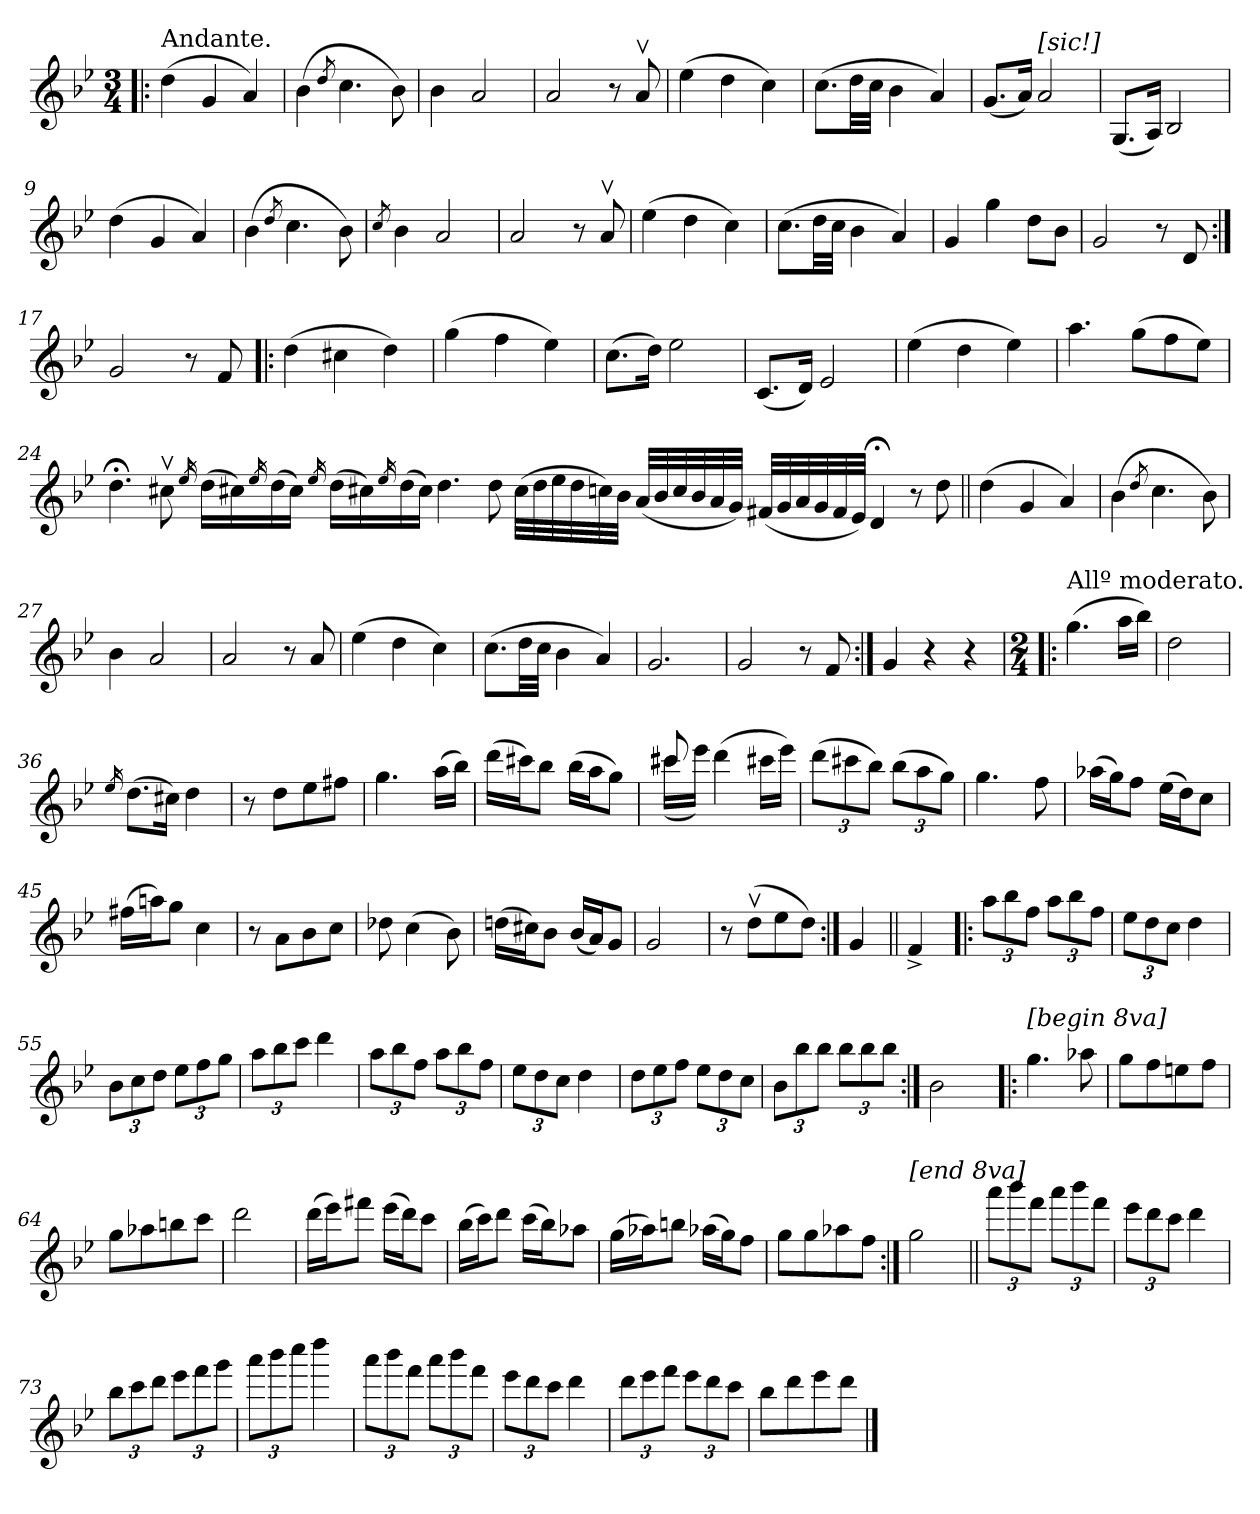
**kern
*part1
*staff1
*k[b-e-]
*g:
*M3/4
=1!|:
!LO:TX:a:t=Andante.
(4dd
4g
4a)
=2
(4b-
8qdd
4.cc
8b-)
=3
4b-
2a
=4
2a
8r
8av
=5
(4ee-
4dd
4cc)
=6
(8.ccL
32dd
32ccJ
4b-
4a)
!!LO:LB:g=z
=7
(8.gL
16aJ)
!LO:TX:a:t=[sic!]
2a
=8
(8.GL
16AJ)
2B-
=9
(4dd
4g
4a)
=10
(4b-
8qdd
4.cc
8b-)
=11
8qcc
4b-
2a
=12
2a
8r
8av
=13
(4ee-
4dd
4cc)
!!LO:LB:g=z
=14
(8.ccL
32dd
32ccJ
4b-
4a)
=15
4g
4gg
8ddL
8b-J
=16
2g
8r
8d
=17:|!
2g
8r
8f
=18!|:
(4dd
4cc#X
4dd)
=19
(4gg
4ff
4ee-)
=20
(8.ccL
16ddJ)
2ee-
!!LO:LB:g=z
=21
(8.cL
16dJ)
2e-
=22
(4ee-
4dd
4ee-)
=23
4.aa
(8ggL
8ff
8ee-J)
=24
4.dd;<
8cc#Xv
16qee-
(16ddL
16cc#X)
16qee-
(16dd
16cc#J)
16qee-
(16ddL
16cc#X)
16qee-
(16dd
16cc#J)
4.dd
8dd
(32cc#L
32dd
32ee-
32dd
32ccn)
32b-J
(32aL
32b-
32cc
32b-
32a
32gJ)
(32f#XL
32g
32a
32g
32f#
32e-J)
4d;<
8r
8dd
!!LO:LB:g=z
=25||
(4dd
4g
4a)
=26
(4b-
8qdd
4.cc
8b-)
!!LO:LB:g=z
=27
4b-
2a
=28
2a
8r
8a
=29
(4ee-
4dd
4cc)
=30
(8.ccL
32dd
32ccJ
4b-
4a)
=31
2.g
=32
2g
8r
8f
=33:|!
4g
4r
4r
!!LO:LB:g=z
=34!|:
*M2/4
!LO:TX:a:t=Allº moderato.
(4.gg
16aaL
16bb-J)
=35
2dd
=36
16qee-
(8.ddL
16cc#XJ)
4dd
=37
8r
8ddL
8ee-
8ff#XJ
=38
4.gg
(16aaL
16bb-J)
=39
(16dddL
16ccc#X)
8bb-J
(16bb-L
16aa
8ggJ)
=40
*^
8ccc#X	(16ccc#XL
.	16eee-J)
(4ddd	4.ryy
16ccc#XL	.
16eee-J)	.
*v	*v
!!LO:LB:g=z
=42
(12dddL
12ccc#X
12bb-J)
(12bb-L
12aa
12ggJ)
=43
4.gg
8ff
=44
(16aa-XL
16gg)
8ffJ
(16ee-L
16dd)
8ccJ
=45
(16ff#XL
16aan)
8ggJ
4cc
=46
8r
8aL
8b-
8ccJ
=47
8dd-X
(4cc
8b-)
!!LO:LB:g=z
=48
(16ddnL
16cc#X)
8b-J
(16b-L
16a)
8gJ
=49
2g
=50
8r
(8ddvL
8ee-
8ddJ)
=51:|!
4g
=52||
4f^
=53!|:
12aaL
12bb-
12ffJ
12aaL
12bb-
12ffJ
=54
12ee-L
12dd
12ccJ
4dd
!!LO:LB:g=z
=55
12b-L
12cc
12ddJ
12ee-L
12ff
12ggJ
=56
12aaL
12bb-
12cccJ
4ddd
=57
12aaL
12bb-
12ffJ
12aaL
12bb-
12ffJ
=58
12ee-L
12dd
12ccJ
4dd
=59
12ddL
12ee-
12ffJ
12ee-L
12dd
12ccJ
!!LO:LB:g=z
=60
12b-L
12bb-
12bb-J
12bb-L
12bb-
12bb-J
=61:|!
2b-
=62!|:
!LO:TX:a:t=[begin 8va]
4.gg
8aa-X
=63
8ggL
8ff
8een
8ffJ
=64
8ggL
8aa-X
8bbn
8cccJ
=65
2ddd
=66
(16dddL
16eee-)
8fff#XJ
(16eee-L
16ddd)
8cccJ
!!LO:LB:g=z
=67
(16bb-L
16ccc)
8dddJ
(16cccL
16bb-)
8aa-XJ
=68
(16ggL
16aa-X)
8bbnJ
(16aa-XL
16gg)
8ffJ
=69
8ggL
8gg
8aa-X
8ffJ
=70:|!
!LO:TX:a:t=[end 8va]
2gg
=71||
12aaaL
12bbb-
12fffJ
12aaaL
12bbb-
12fffJ
=72
12eee-L
12ddd
12cccJ
4ddd
!!LO:LB:g=z
=73
12bb-L
12ccc
12dddJ
12eee-L
12fff
12gggJ
=74
12aaaL
12bbb-
12ccccJ
4dddd
=75
12aaaL
12bbb-
12fffJ
12aaaL
12bbb-
12fffJ
=76
12eee-L
12ddd
12cccJ
4ddd
=77
12dddL
12eee-
12fffJ
12eee-L
12ddd
12cccJ
=78
8bb-L
8ddd
8eee-
8dddJ
==
*-
